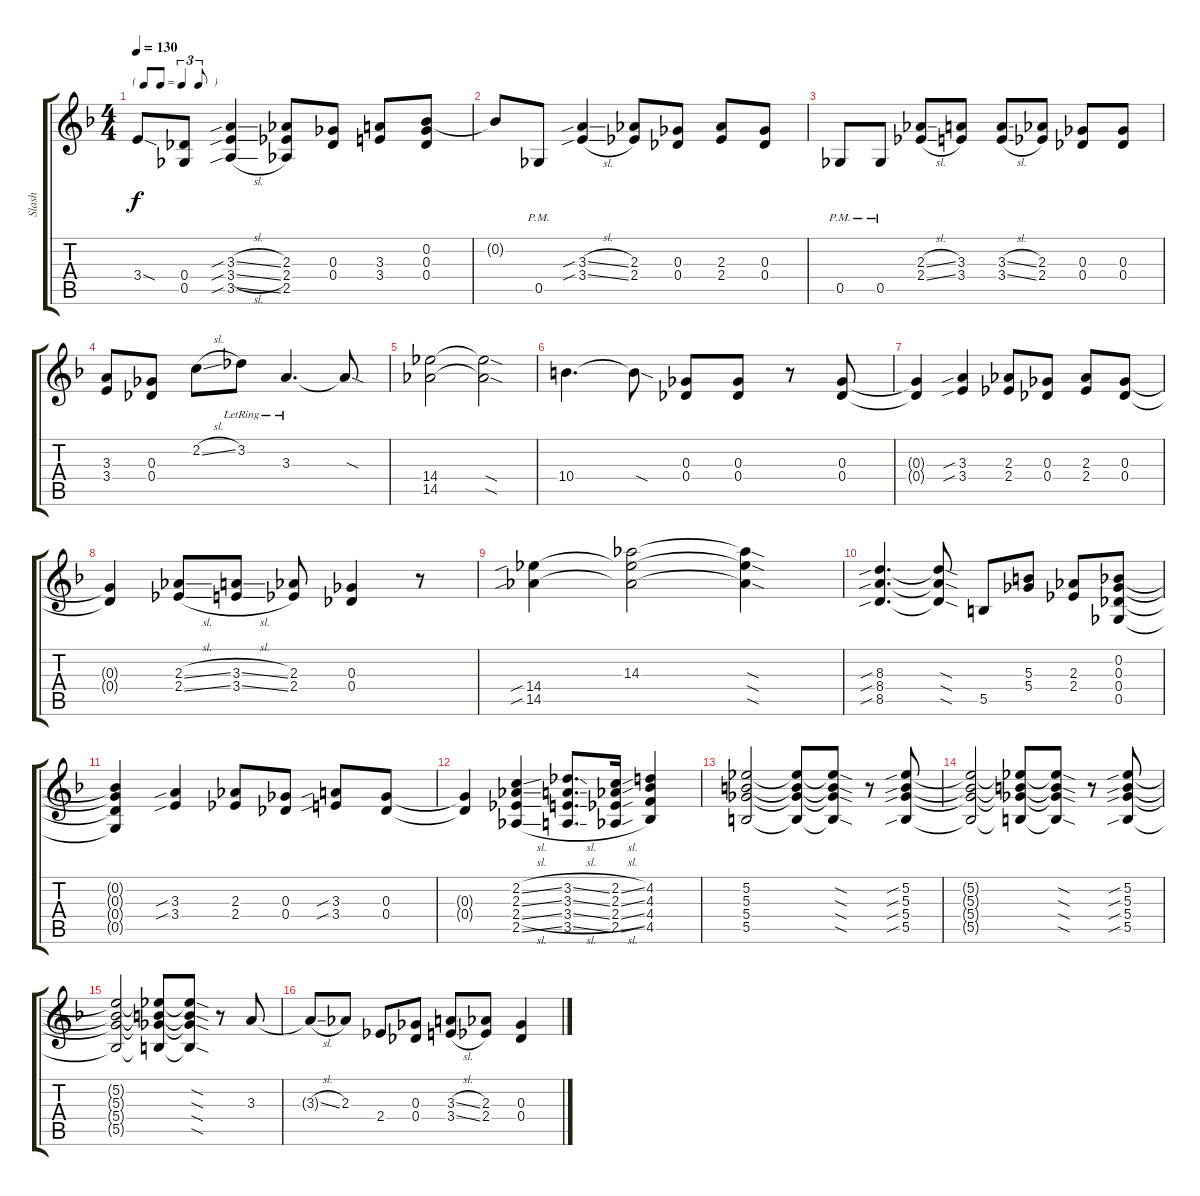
\track ("Slash" "Slash") {instrument distortionguitar}
\staff {score tabs}
\tuning (Db4 Bb3 Gb3 Db3 Gb2 Db2) {hide}
\ts (4 4)
\tf triplet8th
\tempo 130
\clef g2
\ks f
3.4{sod t}.8{dy f} (0.4 0.5).8 (3.3{sib sl} 3.4{sib sl} 3.5{sib sl}).4 (2.3 2.4 2.5).8 (0.3 0.4).8 (3.3 3.4).8 (0.2 0.3 0.4).8 |
0.2{t}.8 0.5{pm}.8 (3.3{sib sl} 3.4{sib sl}).4 (2.3 2.4).8 (0.3 0.4).8 (2.3 2.4).8 (0.3 0.4).8 |
0.5{pm}.8 0.5{pm}.8 (2.3{sl} 2.4{sl}).8 (3.3 3.4).8 (3.3{sl} 3.4{sl}).8 (2.3 2.4).8 (0.3 0.4).8 (0.3 0.4).8 |
(3.3 3.4).8 (0.3 0.4).8 2.2{sl}.8 3.2{lr}.8 3.3{lr}.4{d} 3.3{sod t}.8 |
(14.4 14.5).2 (14.4{sod t} 14.5{sod t}).2 |
10.4.4{d} 10.4{sod t}.8 (0.3 0.4).8 (0.3 0.4).8 r.8 (0.3 0.4).8 |
(0.3{t} 0.4{t}).4 (3.3{sib} 3.4{sib}).4 (2.3 2.4).8 (0.3 0.4).8 (2.3 2.4).8 (0.3 0.4).8 |
(0.3{t} 0.4{t}).4 (2.3{sl} 2.4{sl}).8 (3.3{sl} 3.4{sl}).8 (2.3 2.4).8 (0.3 0.4).4 r.8 |
(14.4{sib} 14.5{sib}).4 (14.3 14.4{t} 14.5{t}).2 (14.3{sod t} 14.4{sod t} 14.5{sod t}).4 |
(8.3{sib} 8.4{sib} 8.5{sib}).4{d} (8.3{sod t} 8.4{sod t} 8.5{sod t}).8 5.5.8 (5.3 5.4).8 (2.3 2.4).8 (0.2 0.3 0.4 0.5).8 |
(0.2{t} 0.3{t} 0.4{t} 0.5{t}).4 (3.3{sib} 3.4{sib}).4 (2.3 2.4).8 (0.3 0.4).8 (3.3{sib} 3.4{sib}).8 (0.3 0.4).8 |
(0.3{t} 0.4{t}).4 (2.2{sl} 2.3{sl} 2.4{sl} 2.5{sl}).4 (3.2{sl} 3.3{sl} 3.4{sl} 3.5{sl}).8{d} (2.2{sl} 2.3{sl} 2.4{sl} 2.5{sl}).16 (4.2 4.3 4.4 4.5).4 |
(5.2 5.3 5.4 5.5).2 (5.2{t} 5.3{t} 5.4{t} 5.5{t}).8 (5.2{sod t} 5.3{sod t} 5.4{sod t} 5.5{sod t}).8 r.8 (5.2{sib} 5.3{sib} 5.4{sib} 5.5{sib}).8 |
(5.2{t} 5.3{t} 5.4{t} 5.5{t}).2 (5.2{t} 5.3{t} 5.4{t} 5.5{t}).8 (5.2{sod t} 5.3{sod t} 5.4{sod t} 5.5{sod t}).8 r.8 (5.2{sib} 5.3{sib} 5.4{sib} 5.5{sib}).8 |
(5.2{t} 5.3{t} 5.4{t} 5.5{t}).2 (5.2{t} 5.3{t} 5.4{t} 5.5{t}).8 (5.2{sod t} 5.3{sod t} 5.4{sod t} 5.5{sod t}).8 r.8 3.3.8 |
3.3{sl t}.8 2.3.8 2.4.8 (0.3 0.4).8 (3.3{sl} 3.4{sl}).8 (2.3 2.4).8 (0.3 0.4).4
